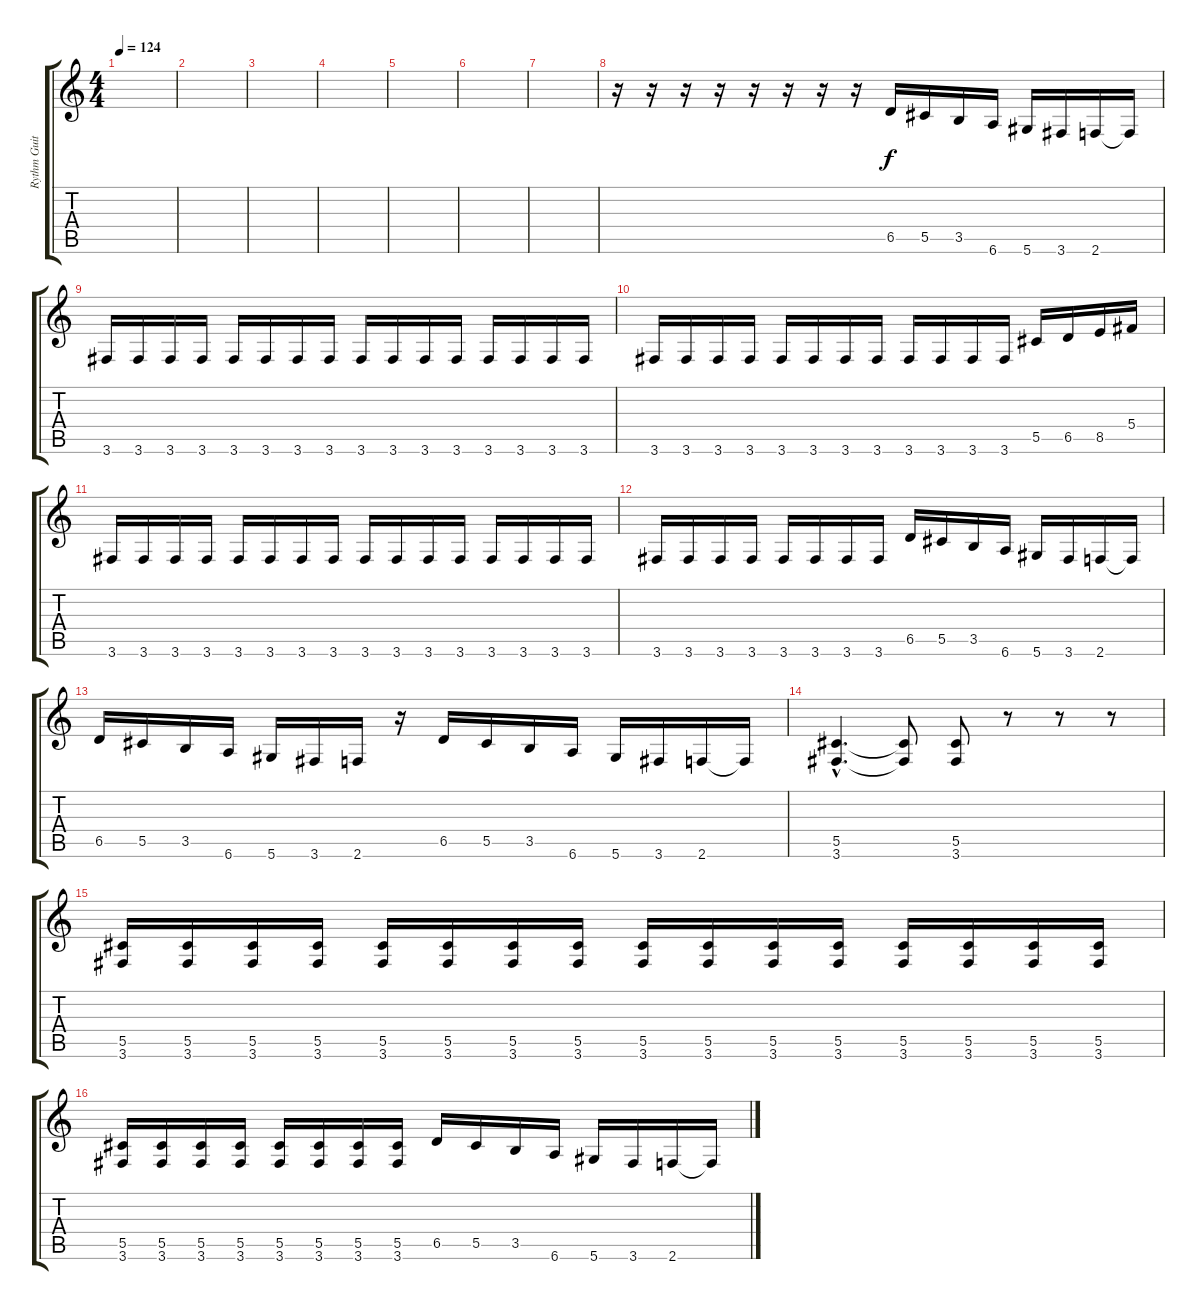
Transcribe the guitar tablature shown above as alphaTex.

\track ("Rythm Guitar" "Rythm Guit") {instrument distortionguitar}
\staff {score tabs}
\tuning (Eb4 Bb3 Gb3 Db3 Ab2 Eb2) {hide}
\ts (4 4)
\tempo 124
\clef g2
\ks c
|
|
|
|
|
|
|
r.16 r.16 r.16 r.16 r.16 r.16 r.16 r.16 6.5.16 5.5.16 3.5.16 6.6.16 5.6.16 3.6.16 2.6.16 2.6{t}.16 |
3.6.16 3.6.16 3.6.16 3.6.16 3.6.16 3.6.16 3.6.16 3.6.16 3.6.16 3.6.16 3.6.16 3.6.16 3.6.16 3.6.16 3.6.16 3.6.16 |
3.6.16 3.6.16 3.6.16 3.6.16 3.6.16 3.6.16 3.6.16 3.6.16 3.6.16 3.6.16 3.6.16 3.6.16 5.5.16 6.5.16 8.5.16 5.4.16 |
3.6.16 3.6.16 3.6.16 3.6.16 3.6.16 3.6.16 3.6.16 3.6.16 3.6.16 3.6.16 3.6.16 3.6.16 3.6.16 3.6.16 3.6.16 3.6.16 |
3.6.16 3.6.16 3.6.16 3.6.16 3.6.16 3.6.16 3.6.16 3.6.16 6.5.16 5.5.16 3.5.16 6.6.16 5.6.16 3.6.16 2.6.16 2.6{t}.16 |
6.5.16 5.5.16 3.5.16 6.6.16 5.6.16 3.6.16 2.6.16 r.16 6.5.16 5.5.16 3.5.16 6.6.16 5.6.16 3.6.16 2.6.16 2.6{t}.16 |
(5.5{hac} 3.6{hac}).4{d} (5.5{t} 3.6{t}).8 (5.5 3.6).8 r.8 r.8 r.8 |
(5.5 3.6).16 (5.5 3.6).16 (5.5 3.6).16 (5.5 3.6).16 (5.5 3.6).16 (5.5 3.6).16 (5.5 3.6).16 (5.5 3.6).16 (5.5 3.6).16 (5.5 3.6).16 (5.5 3.6).16 (5.5 3.6).16 (5.5 3.6).16 (5.5 3.6).16 (5.5 3.6).16 (5.5 3.6).16 |
(5.5 3.6).16 (5.5 3.6).16 (5.5 3.6).16 (5.5 3.6).16 (5.5 3.6).16 (5.5 3.6).16 (5.5 3.6).16 (5.5 3.6).16 6.5.16 5.5.16 3.5.16 6.6.16 5.6.16 3.6.16 2.6.16 2.6{t}.16
